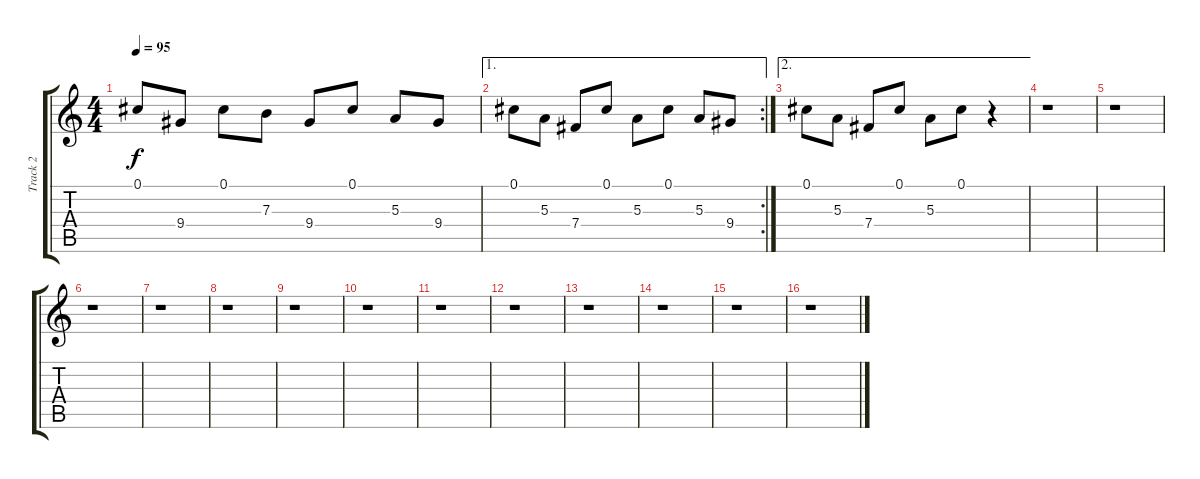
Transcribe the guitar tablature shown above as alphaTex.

\track ("Track 2" "Track 2") {instrument electricguitarjazz}
\staff {score tabs}
\tuning (Db4 Ab3 E3 B2 Gb2 Db2) {hide}
\ts (4 4)
\tempo 95
\clef g2
\ks c
0.1.8{dy f} 9.4.8 0.1.8 7.3.8 9.4.8 0.1.8 5.3.8 9.4.8 |
\ae 1
\rc 2
0.1.8 5.3.8 7.4.8 0.1.8 5.3.8 0.1.8 5.3.8 9.4.8 |
\ae 2
0.1.8 5.3.8 7.4.8 0.1.8 5.3.8 0.1.8 r.4 |
r.1 |
r.1 |
r.1 |
r.1 |
r.1 |
r.1 |
r.1 |
r.1 |
r.1 |
r.1 |
r.1 |
r.1 |
r.1
